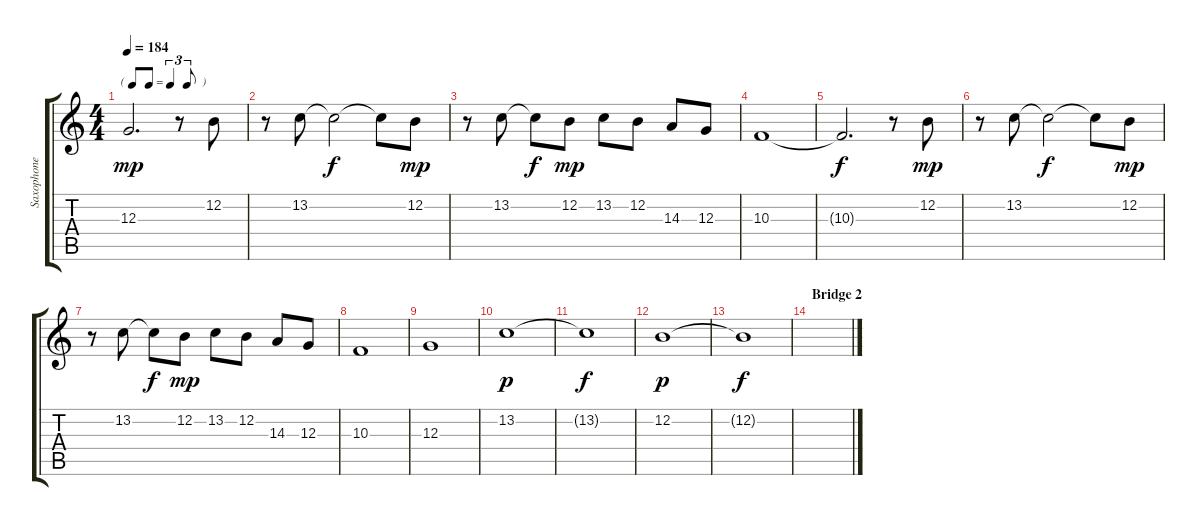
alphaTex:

\track ("Saxophone" "Saxophone") {instrument altosax}
\staff {score tabs}
\tuning (E4 B3 G3 D3 A2 E2) {hide}
\ts (4 4)
\tf triplet8th
\tempo 184
\clef g2
\ks c
12.3.2{d dy mp} r.8 12.2.8 |
r.8 13.2.8 13.2{t}.2{dy f} 13.2{t}.8 12.2.8{dy mp} |
r.8 13.2.8 13.2{t}.8{dy f} 12.2.8{dy mp} 13.2.8 12.2.8 14.3.8 12.3.8 |
10.3.1 |
10.3{t}.2{d dy f} r.8 12.2.8{dy mp} |
r.8 13.2.8 13.2{t}.2{dy f} 13.2{t}.8 12.2.8{dy mp} |
r.8 13.2.8 13.2{t}.8{dy f} 12.2.8{dy mp} 13.2.8 12.2.8 14.3.8 12.3.8 |
10.3.1 |
12.3.1 |
13.2.1{dy p} |
13.2{t}.1{dy f} |
12.2.1{dy p} |
12.2{t}.1{dy f} |
\section ("" "Bridge 2")
